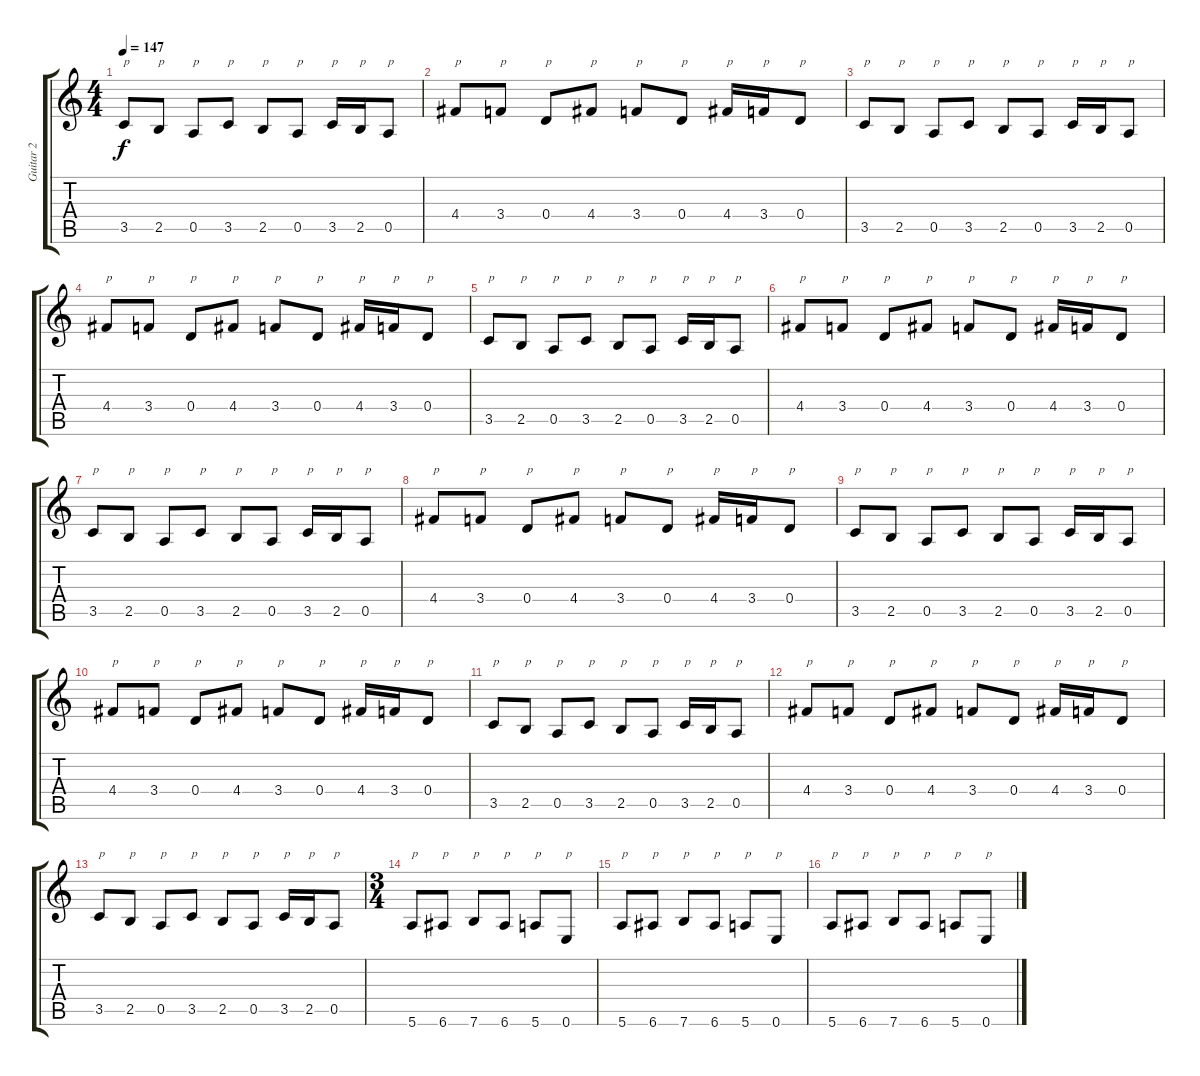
\track ("Guitar 2" "Guitar 2") {instrument distortionguitar}
\staff {score tabs}
\tuning (E4 B3 G3 D3 A2 E2) {hide}
\ts (4 4)
\tempo 147
\clef g2
\ks c
3.5.8{txt "p" dy f} 2.5.8{txt "p"} 0.5.8{txt "p"} 3.5.8{txt "p"} 2.5.8{txt "p"} 0.5.8{txt "p"} 3.5.16{txt "p"} 2.5.16{txt "p"} 0.5.8{txt "p"} |
4.4.8{txt "p"} 3.4.8{txt "p"} 0.4.8{txt "p"} 4.4.8{txt "p"} 3.4.8{txt "p"} 0.4.8{txt "p"} 4.4.16{txt "p"} 3.4.16{txt "p"} 0.4.8{txt "p"} |
3.5.8{txt "p"} 2.5.8{txt "p"} 0.5.8{txt "p"} 3.5.8{txt "p"} 2.5.8{txt "p"} 0.5.8{txt "p"} 3.5.16{txt "p"} 2.5.16{txt "p"} 0.5.8{txt "p"} |
4.4.8{txt "p"} 3.4.8{txt "p"} 0.4.8{txt "p"} 4.4.8{txt "p"} 3.4.8{txt "p"} 0.4.8{txt "p"} 4.4.16{txt "p"} 3.4.16{txt "p"} 0.4.8{txt "p"} |
3.5.8{txt "p"} 2.5.8{txt "p"} 0.5.8{txt "p"} 3.5.8{txt "p"} 2.5.8{txt "p"} 0.5.8{txt "p"} 3.5.16{txt "p"} 2.5.16{txt "p"} 0.5.8{txt "p"} |
4.4.8{txt "p"} 3.4.8{txt "p"} 0.4.8{txt "p"} 4.4.8{txt "p"} 3.4.8{txt "p"} 0.4.8{txt "p"} 4.4.16{txt "p"} 3.4.16{txt "p"} 0.4.8{txt "p"} |
3.5.8{txt "p"} 2.5.8{txt "p"} 0.5.8{txt "p"} 3.5.8{txt "p"} 2.5.8{txt "p"} 0.5.8{txt "p"} 3.5.16{txt "p"} 2.5.16{txt "p"} 0.5.8{txt "p"} |
4.4.8{txt "p"} 3.4.8{txt "p"} 0.4.8{txt "p"} 4.4.8{txt "p"} 3.4.8{txt "p"} 0.4.8{txt "p"} 4.4.16{txt "p"} 3.4.16{txt "p"} 0.4.8{txt "p"} |
3.5.8{txt "p"} 2.5.8{txt "p"} 0.5.8{txt "p"} 3.5.8{txt "p"} 2.5.8{txt "p"} 0.5.8{txt "p"} 3.5.16{txt "p"} 2.5.16{txt "p"} 0.5.8{txt "p"} |
4.4.8{txt "p"} 3.4.8{txt "p"} 0.4.8{txt "p"} 4.4.8{txt "p"} 3.4.8{txt "p"} 0.4.8{txt "p"} 4.4.16{txt "p"} 3.4.16{txt "p"} 0.4.8{txt "p"} |
3.5.8{txt "p"} 2.5.8{txt "p"} 0.5.8{txt "p"} 3.5.8{txt "p"} 2.5.8{txt "p"} 0.5.8{txt "p"} 3.5.16{txt "p"} 2.5.16{txt "p"} 0.5.8{txt "p"} |
4.4.8{txt "p"} 3.4.8{txt "p"} 0.4.8{txt "p"} 4.4.8{txt "p"} 3.4.8{txt "p"} 0.4.8{txt "p"} 4.4.16{txt "p"} 3.4.16{txt "p"} 0.4.8{txt "p"} |
3.5.8{txt "p"} 2.5.8{txt "p"} 0.5.8{txt "p"} 3.5.8{txt "p"} 2.5.8{txt "p"} 0.5.8{txt "p"} 3.5.16{txt "p"} 2.5.16{txt "p"} 0.5.8{txt "p"} |
\ts (3 4)
5.6.8{txt "p"} 6.6.8{txt "p"} 7.6.8{txt "p"} 6.6.8{txt "p"} 5.6.8{txt "p"} 0.6.8{txt "p"} |
5.6.8{txt "p"} 6.6.8{txt "p"} 7.6.8{txt "p"} 6.6.8{txt "p"} 5.6.8{txt "p"} 0.6.8{txt "p"} |
5.6.8{txt "p"} 6.6.8{txt "p"} 7.6.8{txt "p"} 6.6.8{txt "p"} 5.6.8{txt "p"} 0.6.8{txt "p"}
